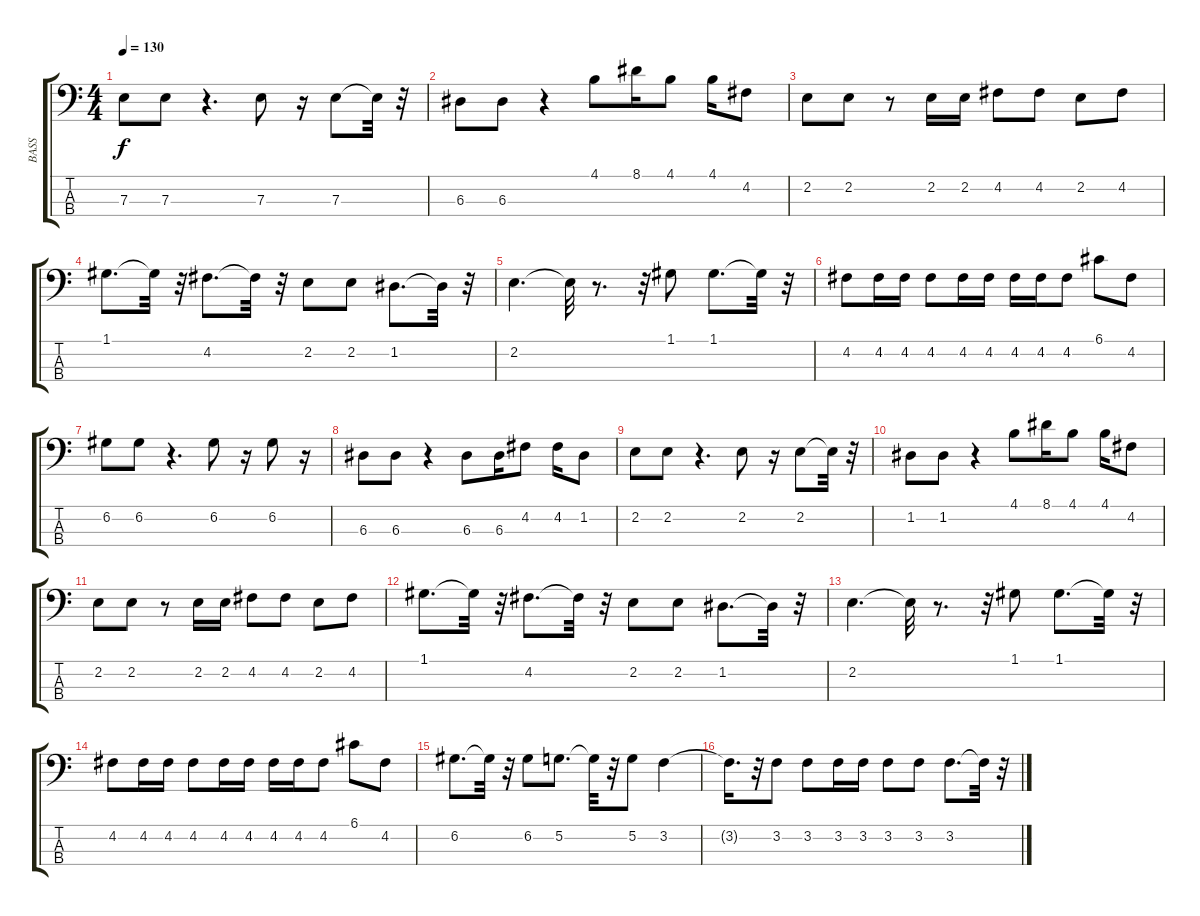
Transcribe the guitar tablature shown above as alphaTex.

\track ("BASS" "BASS") {instrument slapbass2}
\staff {score tabs}
\tuning (G2 D2 A1 E1) {hide}
\ts (4 4)
\tempo 130
\clef f4
\ks c
7.3.8{dy f} 7.3.8 r.4{d} 7.3.8 r.16 7.3.8 7.3{t}.32 r.32 |
6.3.8 6.3.8 r.4 4.1.8 8.1.16 4.1.8 4.1.16 4.2.8 |
2.2.8 2.2.8 r.8 2.2.16 2.2.16 4.2.8 4.2.8 2.2.8 4.2.8 |
1.1.8{d} 1.1{t}.32 r.32 4.2.8{d} 4.2{t}.32 r.32 2.2.8 2.2.8 1.2.8{d} 1.2{t}.32 r.32 |
2.2.4{d} 2.2{t}.32 r.8{d} r.32 1.1.8 1.1.8{d} 1.1{t}.32 r.32 |
4.2.8 4.2.16 4.2.16 4.2.8 4.2.16 4.2.16 4.2.16 4.2.16 4.2.8 6.1.8 4.2.8 |
6.2.8 6.2.8 r.4{d} 6.2.8 r.16 6.2.8 r.16 |
6.3.8 6.3.8 r.4 6.3.8 6.3.16 4.2.8 4.2.16 1.2.8 |
2.2.8 2.2.8 r.4{d} 2.2.8 r.16 2.2.8 2.2{t}.32 r.32 |
1.2.8 1.2.8 r.4 4.1.8 8.1.16 4.1.8 4.1.16 4.2.8 |
2.2.8 2.2.8 r.8 2.2.16 2.2.16 4.2.8 4.2.8 2.2.8 4.2.8 |
1.1.8{d} 1.1{t}.32 r.32 4.2.8{d} 4.2{t}.32 r.32 2.2.8 2.2.8 1.2.8{d} 1.2{t}.32 r.32 |
2.2.4{d} 2.2{t}.32 r.8{d} r.32 1.1.8 1.1.8{d} 1.1{t}.32 r.32 |
4.2.8 4.2.16 4.2.16 4.2.8 4.2.16 4.2.16 4.2.16 4.2.16 4.2.8 6.1.8 4.2.8 |
6.2.8{d} 6.2{t}.32 r.32 6.2.8 5.2.8{d} 5.2{t}.32 r.32 5.2.8 3.2.4 |
3.2{t}.16{d} r.32 3.2.8 3.2.8 3.2.16 3.2.16 3.2.8 3.2.8 3.2.8{d} 3.2{t}.32 r.32
